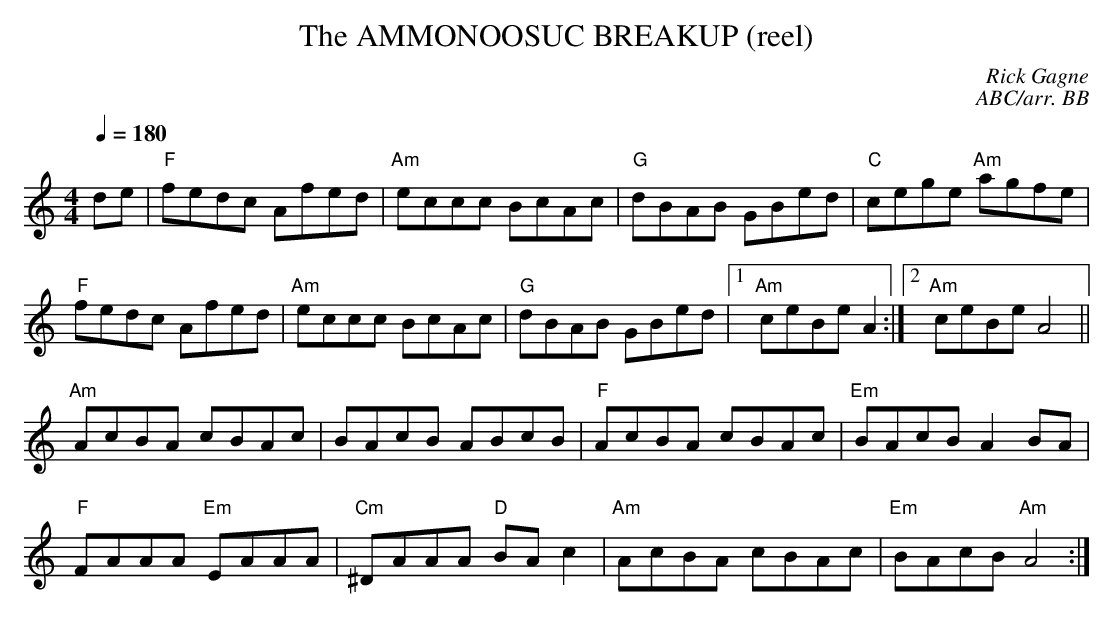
X:1
T: AMMONOOSUC BREAKUP (reel), The
C: Rick Gagne
C:ABC/arr. BB
Q:1/4=180
M: 4/4
K: Am
de | "F"fedc Afed | "Am"eccc BcAc | "G"dBAB GBed | "C"cege "Am"agfe |
"F"fedc Afed | "Am"eccc BcAc | "G"dBAB GBed |1 "Am"ceBe A2 :|2 "Am"ceBe A4 ||
"Am"AcBA cBAc | BAcB ABcB | "F"AcBA cBAc | "Em"BAcB A2BA |
"F"FAAA "Em"EAAA | "Cm"^DAAA "D"BAc2 | "Am"AcBA cBAc |"Em"BAcB "Am"A4 :|
